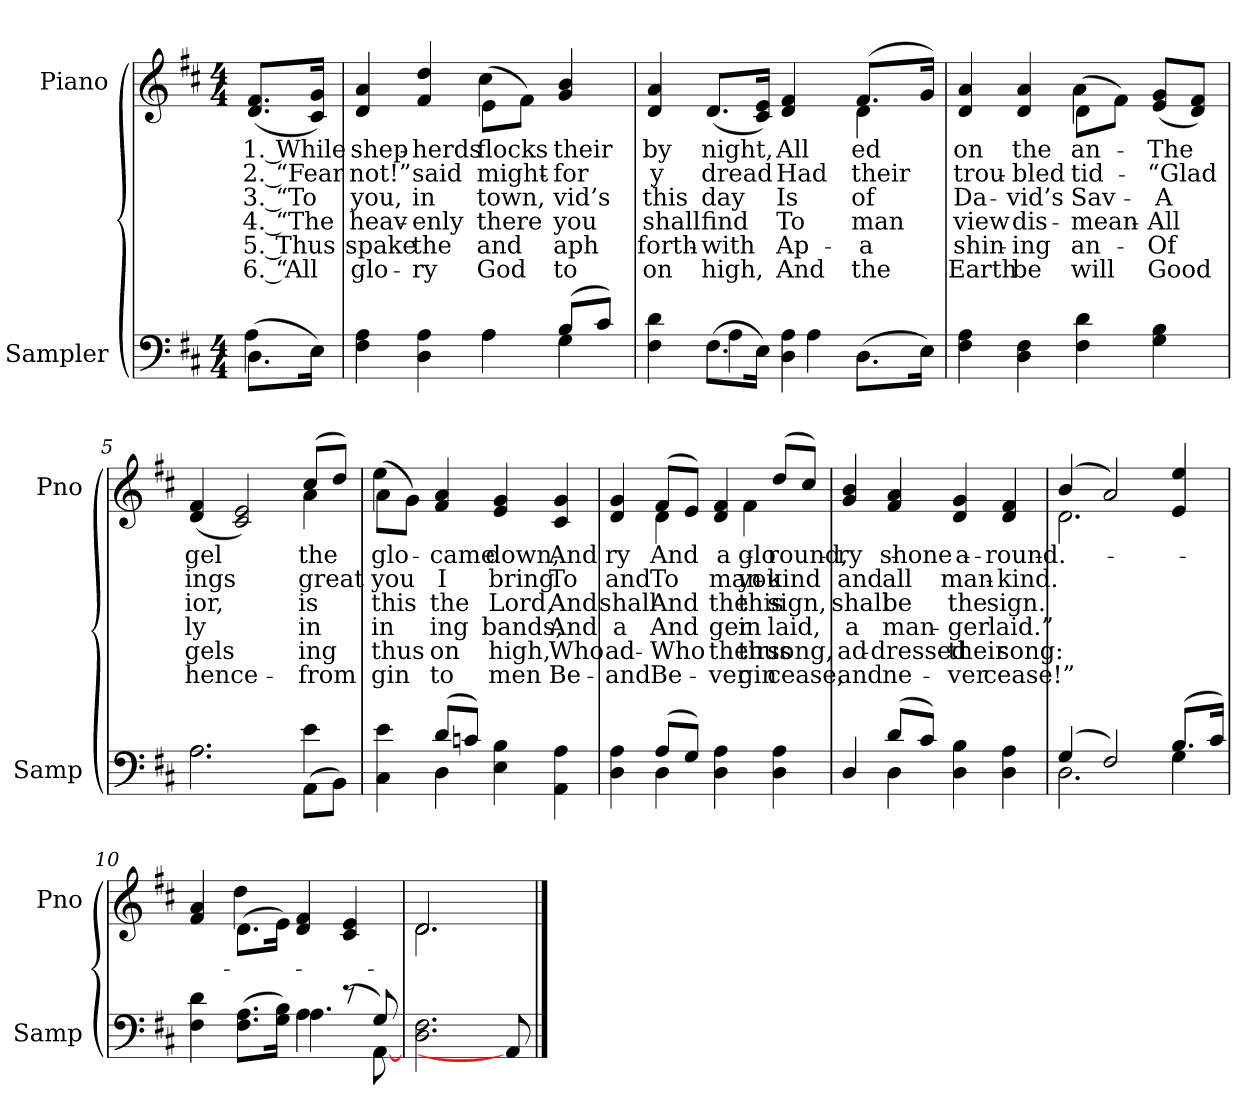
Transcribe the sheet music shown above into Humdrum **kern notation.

**kern	**kern	**text	**text	**text	**text	**text	**text
*part2	*part1	*part1	*part1	*part1	*part1	*part1	*part1
*staff2	*staff1	*staff1	*staff1	*staff1	*staff1	*staff1	*staff1
*I"Sampler	*I"Piano	*	*	*	*	*	*
*I'Samp	*I'Pno	*	*	*	*	*	*
*clefF4	*clefG2	*	*	*	*	*	*
*k[f#c#]	*k[f#c#]	*	*	*	*	*	*
*D:	*D:	*	*	*	*	*	*
*M4/4	*M4/4	*	*	*	*	*	*
=1	=1	=1	=1	=1	=1	=1	=1
*^	*	*	*	*	*	*	*
(8.D\L	4A	(8.d/ 8.f#/L	1. While	2. “Fear	3. “To	4. “The	5. Thus	6. “All
16E\Jk)	.	16c#/ 16g/Jk)	.	.	.	.	.	.
=2	=2	=2	=2	=2	=2	=2	=2	=2
*	*	*^	*	*	*	*	*	*
4F#\ 4A\	2ryy	4d/ 4a/	2ryy	shep-	not!”	you,	heav-	spake	glo-
4D\ 4A\	.	4f#/ 4dd/	.	-herds	said	in	-enly	the	-ry
4A\	4A	(8e\L	4cc#	flocks	might-	town,	there	and	God
.	.	8f#\J)	.	.	.	.	.	.	.
(8B/L	4G	4g/ 4b/	4ryy	their	for	-vid’s	you	-aph	to
8c#/J)	.	.	.	.	.	.	.	.	.
=3	=3	=3	=3	=3	=3	=3	=3	=3	=3
4F#\ 4d\	4ryy	4d/ 4a/	2.ryy	by	-y	this	shall	forth-	on
(8.F#\L	4A	(8.d/L	.	night,	dread	day	find	-with	high,
16E\Jk)	.	16c#/ 16e/Jk)	.	.	.	.	.	.	.
4D\ 4A\	16ryy	4d/ 4f#/	.	All	Had	Is	To	Ap-	And
.	4A	.	.	.	.	.	.	.	.
(8.D\L	.	(8.f#/L	4d	-ed	their	of	-man	a	the
.	8.ryy	.	.	.	.	.	.	.	.
16E\Jk)	.	16g/Jk)	.	.	.	.	.	.	.
*v	*v	*	*	*	*	*	*	*	*
=4	=4	=4	=4	=4	=4	=4	=4	=4
4F#\ 4A\	4d/ 4a/	2ryy	on	trou-	Da-	view	shin-	Earth
4D\ 4F#\	4d/ 4a/	.	the	-bled	-vid’s	dis-	-ing	be
4F#\ 4d\	(8d\L	4a	an-	tid-	Sav-	mean-	an-	will
.	8f#\J)	.	.	.	.	.	.	.
4G\ 4B\	(8e/ 8g/L	4ryy	The	“Glad	A	All	Of	Good
.	8d/ 8f#/J)	.	.	.	.	.	.	.
=5	=5	=5	=5	=5	=5	=5	=5	=5
*^	*	*	*	*	*	*	*	*
2.A\	2.A	(4d/ 4f#/	2.ryy	-gel	-ings	-ior,	-ly	-gels	hence-
.	.	2c#/ 2e/)	.	.	.	.	.	.	.
(8AA\L	4e	(8cc#/L	4a	the	great	is	in	-ing	from
8BB\J)	.	8dd/J)	.	.	.	.	.	.	.
=6	=6	=6	=6	=6	=6	=6	=6	=6	=6
4C#\ 4e\	4ryy	(8a\L	4ee	glo-	you	this	in	thus	-gin
.	.	8g\J)	.	.	.	.	.	.	.
(8d/L	4D	4f#/ 4a/	2.ryy	came	I	the	-ing	on	to
8cn/J)	.	.	.	.	.	.	.	.	.
4E\ 4B\	2ryy	4e/ 4g/	.	down,	bring	Lord,	bands,	high,	men
4AA\ 4A\	.	4c#/ 4g/	.	And	To	And	And	Who	Be-
=7	=7	=7	=7	=7	=7	=7	=7	=7	=7
4D\ 4A\	4ryy	4d/ 4g/	4ryy	-ry	and	shall	a	ad-	and
(8A/L	4D	(8f#/L	4d	And	To	And	And	Who	Be-
8G/J)	.	8e/J)	.	.	.	.	.	.	.
4D\ 4A\	2ryy	4d/ 4f#/	8ryy	a-	man-	the	-ger	their	-ver
.	.	.	4f#	glo-	you	this	in	thus	-gin
4D 4A	.	(8dd/L	.	-round,	-kind	sign,	laid,	song,	cease,
.	.	8cc#/J)	8ryy	.	.	.	.	.	.
*	*	*v	*v	*	*	*	*	*	*
=8	=8	=8	=8	=8	=8	=8	=8	=8
4D/	4ryy	4g/ 4b/	-ry	and	shall	a	ad-	and
(8d/L	4D	4f#/ 4a/	shone	all	be	man-	-dressed	ne-
8c#/J)	.	.	.	.	.	.	.	.
4D\ 4B\	2ryy	4d/ 4g/	a-	man-	the	-ger	their	-ver
4D\ 4A\	.	4d/ 4f#/	-round.	-kind.	sign.	laid.”	song:	cease!”
=9	=9	=9	=9	=9	=9	=9	=9	=9
*	*	*^	*	*	*	*	*	*
(4G/	2.D	(4b/	2.d	.	.	.	.	.	.
2F#/)	.	2a/)	.	.	.	.	.	.	.
(8.B/L	4G	4e/ 4ee/	4ryy	.	.	.	.	.	.
16c#/Jk)	.	.	.	.	.	.	.	.	.
=10	=10	=10	=10	=10	=10	=10	=10	=10	=10
4F#\ 4d\	2ryy	4f#/ 4a/	4ryy	.	.	.	.	.	.
(8.F#\ 8.A\L	.	(8.d\L	4dd	.	.	.	.	.	.
16G\ 16B\Jk)	.	16e\Jk)	.	.	.	.	.	.	.
4A\	4.A	4d/ 4f#/	2ryy	.	.	.	.	.	.
(8r	.	4c#/ 4e/	.	.	.	.	.	.	.
8G/)	[8AA	.	.	.	.	.	.	.	.
*v	*v	*	*	*	*	*	*	*	*
=11	=11	=11	=11	=11	=11	=11	=11	=11
2.D\ 2.F#\	2.d/	2.d	.	.	.	.	.	.
8AA]	8ryy	8ryy	.	.	.	.	.	.
*	*v	*v	*	*	*	*	*	*
==	==	==	==	==	==	==	==
*-	*-	*-	*-	*-	*-	*-	*-
